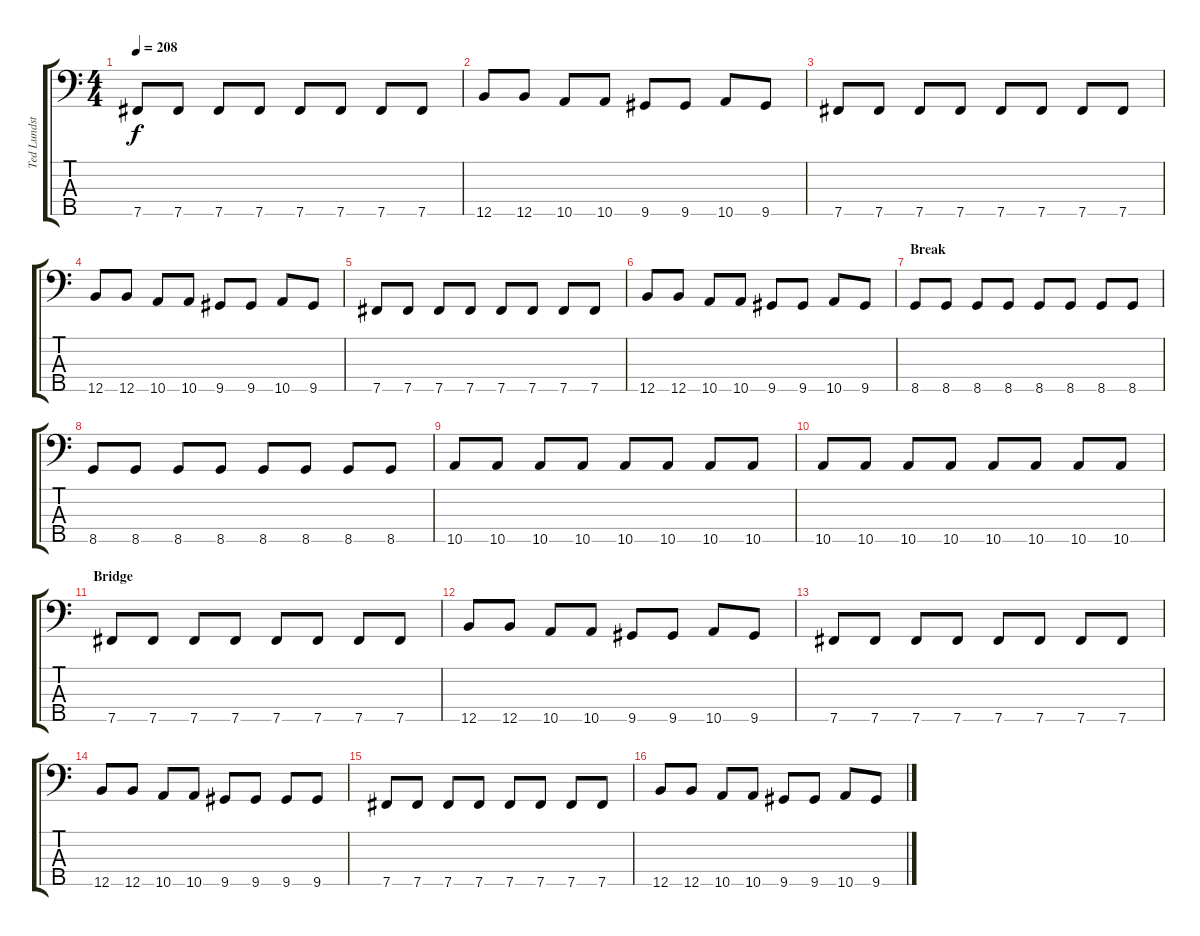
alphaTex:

\track ("Ted Lundström" "Ted Lundst") {instrument electricbassfinger}
\staff {score tabs}
\tuning (G2 D2 A1 E1 B0) {hide}
\ts (4 4)
\tempo 208
\clef f4
\ks c
7.5.8{dy f} 7.5.8 7.5.8 7.5.8 7.5.8 7.5.8 7.5.8 7.5.8 |
12.5.8 12.5.8 10.5.8 10.5.8 9.5.8 9.5.8 10.5.8 9.5.8 |
7.5.8 7.5.8 7.5.8 7.5.8 7.5.8 7.5.8 7.5.8 7.5.8 |
12.5.8 12.5.8 10.5.8 10.5.8 9.5.8 9.5.8 10.5.8 9.5.8 |
7.5.8 7.5.8 7.5.8 7.5.8 7.5.8 7.5.8 7.5.8 7.5.8 |
12.5.8 12.5.8 10.5.8 10.5.8 9.5.8 9.5.8 10.5.8 9.5.8 |
\section ("" "Break")
8.5.8 8.5.8 8.5.8 8.5.8 8.5.8 8.5.8 8.5.8 8.5.8 |
8.5.8 8.5.8 8.5.8 8.5.8 8.5.8 8.5.8 8.5.8 8.5.8 |
10.5.8 10.5.8 10.5.8 10.5.8 10.5.8 10.5.8 10.5.8 10.5.8 |
10.5.8 10.5.8 10.5.8 10.5.8 10.5.8 10.5.8 10.5.8 10.5.8 |
\section ("" "Bridge")
7.5.8 7.5.8 7.5.8 7.5.8 7.5.8 7.5.8 7.5.8 7.5.8 |
12.5.8 12.5.8 10.5.8 10.5.8 9.5.8 9.5.8 10.5.8 9.5.8 |
7.5.8 7.5.8 7.5.8 7.5.8 7.5.8 7.5.8 7.5.8 7.5.8 |
12.5.8 12.5.8 10.5.8 10.5.8 9.5.8 9.5.8 9.5.8 9.5.8 |
7.5.8 7.5.8 7.5.8 7.5.8 7.5.8 7.5.8 7.5.8 7.5.8 |
12.5.8 12.5.8 10.5.8 10.5.8 9.5.8 9.5.8 10.5.8 9.5.8
